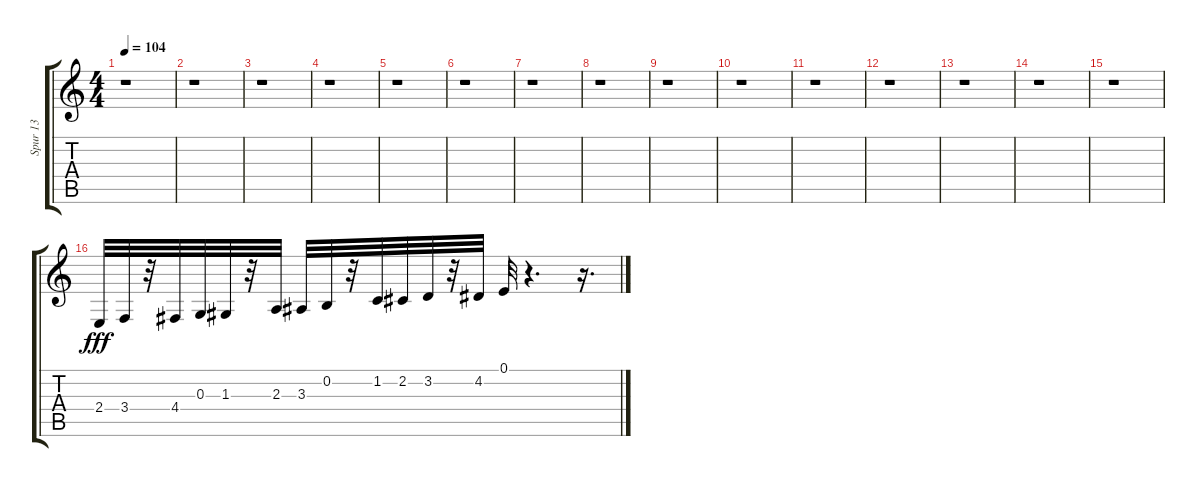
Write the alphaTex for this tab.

\track ("Spur 13" "Spur 13") {instrument brasssection}
\staff {score tabs}
\tuning (E4 B3 G3 D3 A2 E2) {hide}
\ts (4 4)
\tempo 104
\clef g2
\ks c
r.1{dy fff instrument brasssection} |
r.1 |
r.1 |
r.1 |
r.1 |
r.1 |
r.1 |
r.1 |
r.1 |
r.1 |
r.1 |
r.1 |
r.1 |
r.1 |
r.1 |
2.4.32 3.4.32 r.32 4.4.32 0.3.32 1.3.32 r.32 2.3.32 3.3.32 0.2.32 r.32 1.2.32 2.2.32 3.2.32 r.32 4.2.32 0.1.32 r.4{d} r.16{d}
